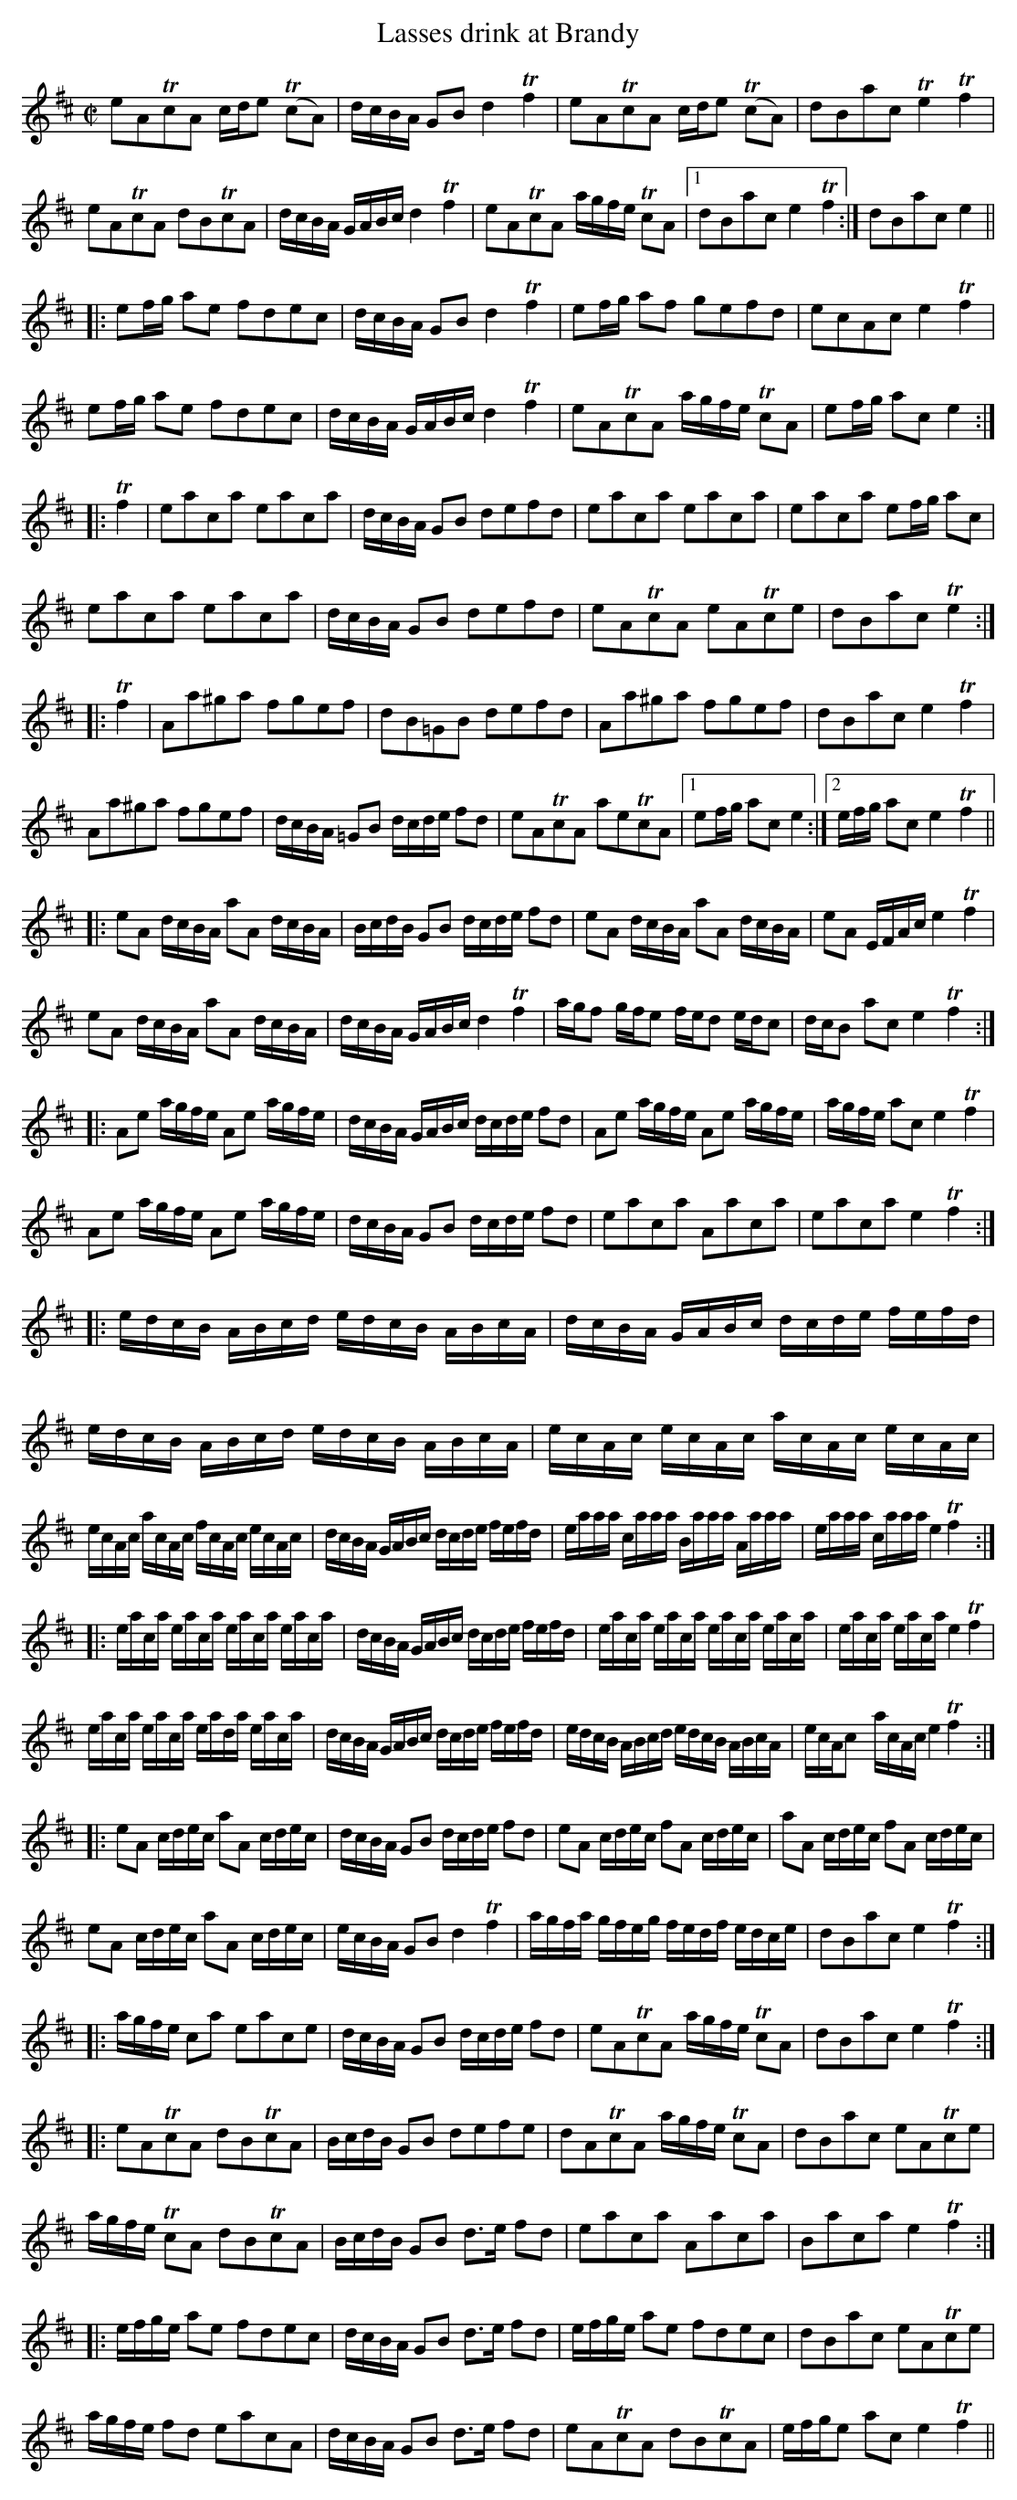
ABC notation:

X:1
T:Lasses drink at Brandy
M:C|
L:1/8
K:Amix
eATcA c/d/e T(cA)|d/c/B/A/ GB d2Tf2|eATcA c/d/e T(cA)|dBac Te2Tf2|
eATcA dBTcA|d/c/B/A/ G/A/B/c/ d2Tf2|eATcA a/g/f/e/ TcA|1 dBac e2 Tf2:|dBac e2||
|:ef/g/ ae fdec|d/c/B/A/ GB d2Tf2|ef/g/ af gefd|ecAc e2Tf2|
ef/g/ ae fdec|d/c/B/A/ G/A/B/c/ d2 Tf2|eATcA a/g/f/e/ TcA|ef/g/ ac e2:|
|:Tf2|eaca eaca|d/c/B/A/ GB defd|eaca eaca|eaca ef/g/ ac|
eaca eaca|d/c/B/A/ GB defd|eATcA eATce|dBac Te2:|
|:Tf2|Aa^ga fgef|dB=GB defd|Aa^ga fgef|dBac e2Tf2|
Aa^ga fgef|d/c/B/A/ =GB d/c/d/e/ fd|eATcA aeTcA|1 ef/g/ ac e2:|2 e/f/g/ ac e2Tf2||
|:eA d/c/B/A/ aA d/c/B/A/|B/c/d/B/ GB d/c/d/e/ fd|eA d/c/B/A/ aA d/c/B/A/|eA E/F/A/c/ e2Tf2|
eA d/c/B/A/ aA d/c/B/A/|d/c/B/A/ G/A/B/c/ d2Tf2|a/g/f g/f/e f/e/d e/d/c|d/c/B ac e2Tf2:|
|:Ae a/g/f/e/ Ae a/g/f/e/|d/c/B/A/ G/A/B/c/ d/c/d/e/ fd|Ae a/g/f/e/ Ae a/g/f/e/|a/g/f/e/ ac e2Tf2|
Ae a/g/f/e/ Ae a/g/f/e/|d/c/B/A/ GB d/c/d/e/ fd|eaca Aaca|eaca e2Tf2:|
|:e/d/c/B/ A/B/c/d/ e/d/c/B/ A/B/c/A/|d/c/B/A/ G/A/B/c/ d/c/d/e/ f/e/f/d/|e/d/c/B/ A/B/c/d/ e/d/c/B/ A/B/c/A/|e/c/A/c/ e/c/A/c/ a/c/A/c/ e/c/A/c/|
e/c/A/c/ a/c/A/c/ f/c/A/c/ e/c/A/c/|d/c/B/A/ G/A/B/c/ d/c/d/e/ f/e/f/d/|e/a/a/a/ c/a/a/a/ B/a/a/a/ A/a/a/a/|e/a/a/a/ c/a/a/a/ e2 Tf2:|
|:e/a/c/a/ e/a/c/a/ e/a/c/a/ e/a/c/a/|d/c/B/A/ G/A/B/c/ d/c/d/e/ f/e/f/d/|e/a/c/a/ e/a/c/a/ e/a/c/a/ e/a/c/a/|e/a/c/a/ e/a/c/a/ e2 Tf2|
e/a/c/a/ e/a/c/a/ e/a/d/a/ e/a/c/a/|d/c/B/A/ G/A/B/c/ d/c/d/e/ f/e/f/d/|e/d/c/B/ A/B/c/d/ e/d/c/B/ A/B/c/A/|e/c/A/cx/ a/c/A/c/ e2Tf2:|
|:eA c/d/e/c/ aA c/d/e/c/|d/c/B/A/ GB d/c/d/e/ fd|eA c/d/e/c/ fA c/d/e/c/|aA c/d/e/c/ fA c/d/e/c/|
eA c/d/e/c/ aA c/d/e/c/|e/c/B/A/ GB d2 Tf2|a/g/f/a/ g/f/e/g/ f/e/d/f/ e/d/c/e/|dBac e2Tf2:|
|:a/g/f/e/ ca eace|d/c/B/A/ GB d/c/d/e/ fd|eATcA a/g/f/e/ TcA|dBac e2Tf2:|
|:eATcA dBTcA|B/c/d/B/ GB defe|dATcA a/g/f/e/ TcA|dBac eATce|
a/g/f/e/ TcA dBTcA|B/c/d/B/ GB d>e fd|eaca Aaca|Baca e2 Tf2:|
|:e/f/g/e/ ae fdec|d/c/B/A/ GB d>e fd|e/f/g/e/ ae fdec|dBac eATce|
a/g/f/e/ fd eacA|d/c/B/A/ GB d>e fd|eATcA dBTcA|e/f/g/e ac e2Tf2||
